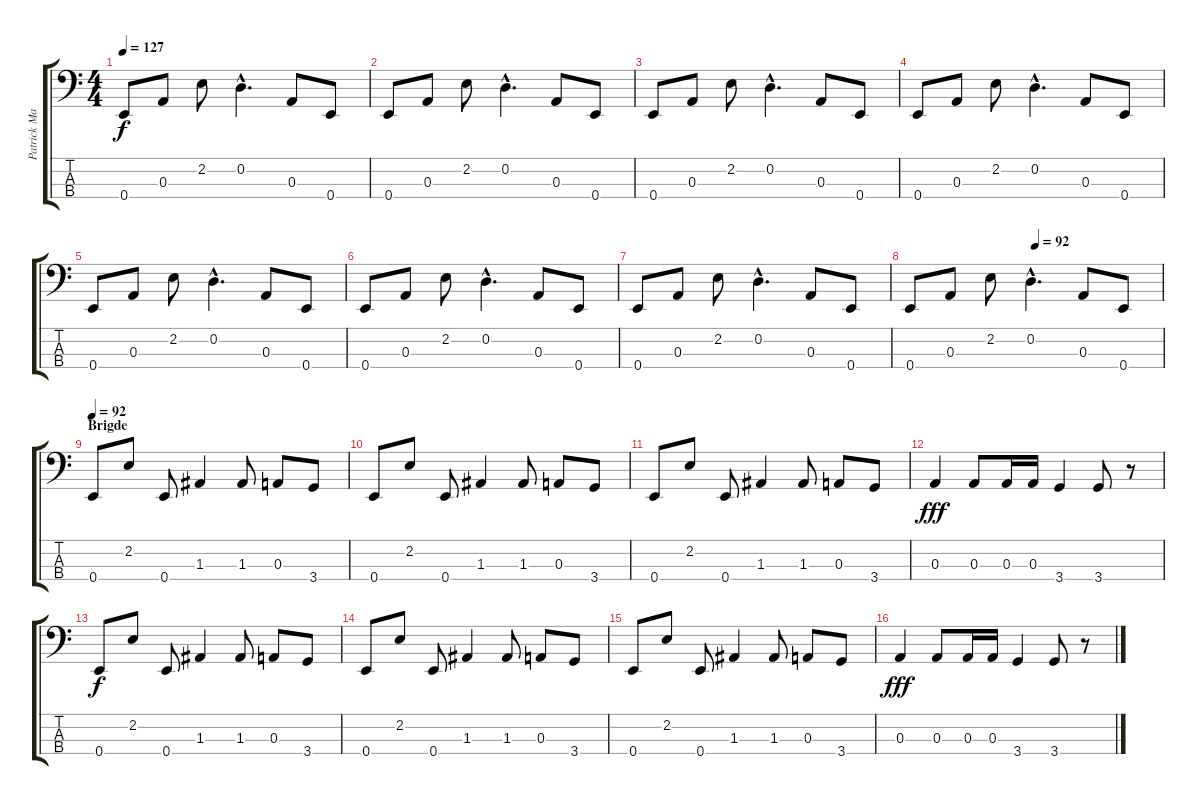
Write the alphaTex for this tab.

\track ("Patrick Matthews" "Patrick Ma") {instrument electricbasspick}
\staff {score tabs}
\tuning (G2 D2 A1 E1) {hide}
\ts (4 4)
\tempo 127
\clef f4
\ks c
0.4.8{dy f} 0.3.8 2.2.8 0.2{hac}.4{d} 0.3.8 0.4.8 |
0.4.8 0.3.8 2.2.8 0.2{hac}.4{d} 0.3.8 0.4.8 |
0.4.8 0.3.8 2.2.8 0.2{hac}.4{d} 0.3.8 0.4.8 |
0.4.8 0.3.8 2.2.8 0.2{hac}.4{d} 0.3.8 0.4.8 |
0.4.8 0.3.8 2.2.8 0.2{hac}.4{d} 0.3.8 0.4.8 |
0.4.8 0.3.8 2.2.8 0.2{hac}.4{d} 0.3.8 0.4.8 |
0.4.8 0.3.8 2.2.8 0.2{hac}.4{d} 0.3.8 0.4.8 |
\tempo (92 0.5)
0.4.8 0.3.8 2.2.8 0.2{hac}.4{d} 0.3.8 0.4.8 |
\section ("" "Brigde")
\tempo 92
0.4.8 2.2.8 0.4.8 1.3.4 1.3.8 0.3.8 3.4.8 |
0.4.8 2.2.8 0.4.8 1.3.4 1.3.8 0.3.8 3.4.8 |
0.4.8 2.2.8 0.4.8 1.3.4 1.3.8 0.3.8 3.4.8 |
0.3.4{dy fff} 0.3.8 0.3.16 0.3.16 3.4.4 3.4.8 r.8 |
0.4.8{dy f} 2.2.8 0.4.8 1.3.4 1.3.8 0.3.8 3.4.8 |
0.4.8 2.2.8 0.4.8 1.3.4 1.3.8 0.3.8 3.4.8 |
0.4.8 2.2.8 0.4.8 1.3.4 1.3.8 0.3.8 3.4.8 |
0.3.4{dy fff} 0.3.8 0.3.16 0.3.16 3.4.4 3.4.8 r.8
